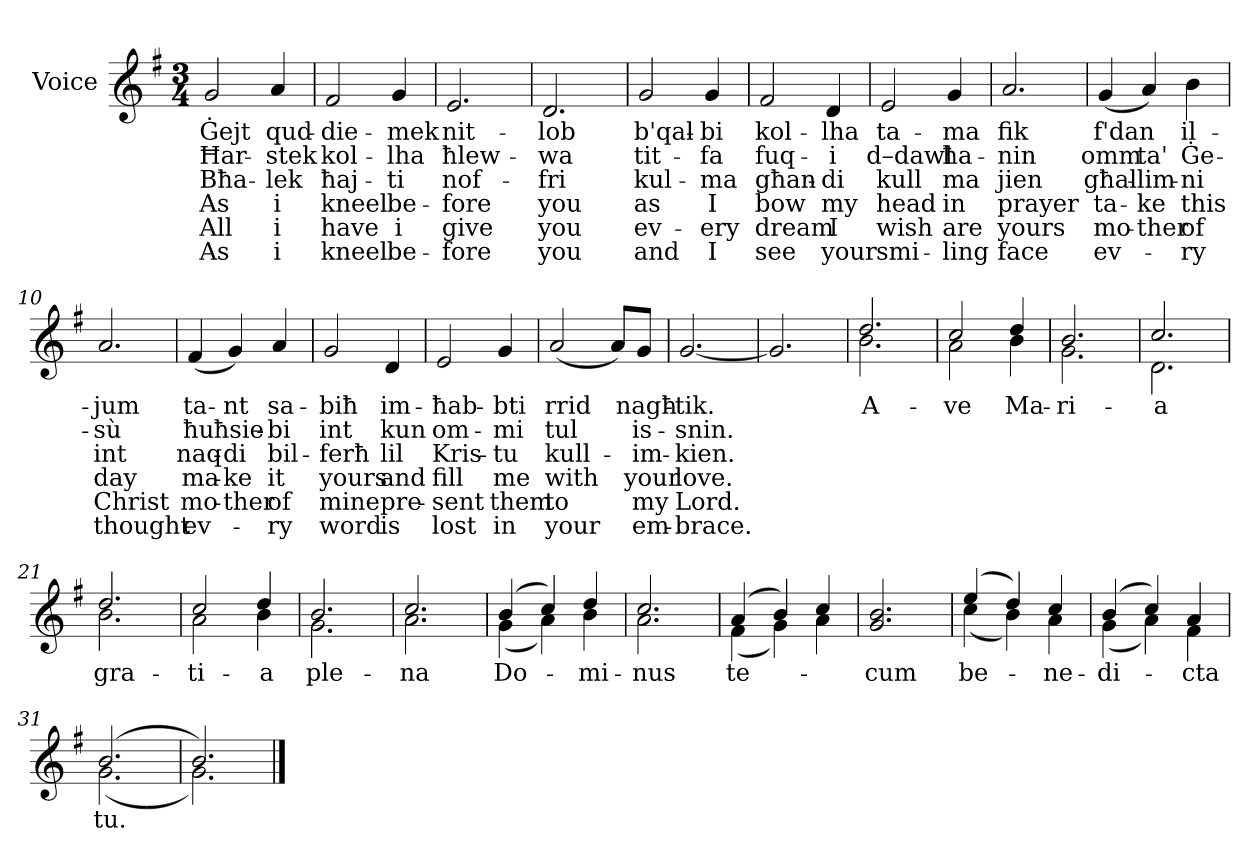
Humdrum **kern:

**kern	**text	**text	**text	**text	**text	**text
*part1	*part1	*part1	*part1	*part1	*part1	*part1
*staff1	*staff1	*staff1	*staff1	*staff1	*staff1	*staff1
*I"Voice	*	*	*	*	*	*
*I'Vo.	*	*	*	*	*	*
*clefG2	*	*	*	*	*	*
*k[f#]	*	*	*	*	*	*
*M3/4	*	*	*	*	*	*
=1	=1	=1	=1	=1	=1	=1
!	!LO:LY:b	!LO:LY:b	!LO:LY:b	!LO:LY:b	!LO:LY:b	!LO:LY:b
2g/	Ġejt	Ħar-	Bħa-	As	All	As
!	!LO:LY:b	!LO:LY:b	!LO:LY:b	!LO:LY:b	!LO:LY:b	!LO:LY:b
4a/	qud-	-stek	-lek	i	i	i
=2	=2	=2	=2	=2	=2	=2
!	!LO:LY:b	!LO:LY:b	!LO:LY:b	!LO:LY:b	!LO:LY:b	!LO:LY:b
2f#/	-die-	kol-	ħaj-	kneel	have	kneel
!	!LO:LY:b	!LO:LY:b	!LO:LY:b	!LO:LY:b	!LO:LY:b	!LO:LY:b
4g/	-mek	-lha	-ti	be-	i	be-
=3	=3	=3	=3	=3	=3	=3
!	!LO:LY:b	!LO:LY:b	!LO:LY:b	!LO:LY:b	!LO:LY:b	!LO:LY:b
2.e/	nit-	ħlew-	nof-	-fore	give	-fore
=4	=4	=4	=4	=4	=4	=4
!	!LO:LY:b	!LO:LY:b	!LO:LY:b	!LO:LY:b	!LO:LY:b	!LO:LY:b
2.d/	-lob	-wa	-fri	you	you	you
=5	=5	=5	=5	=5	=5	=5
!	!LO:LY:b	!LO:LY:b	!LO:LY:b	!LO:LY:b	!LO:LY:b	!LO:LY:b
2g/	b'qal-	tit-	kul-	as	ev-	and
!	!LO:LY:b	!LO:LY:b	!LO:LY:b	!LO:LY:b	!LO:LY:b	!LO:LY:b
4g/	-bi	-fa	-ma	I	-ery	I
=6	=6	=6	=6	=6	=6	=6
!	!LO:LY:b	!LO:LY:b	!LO:LY:b	!LO:LY:b	!LO:LY:b	!LO:LY:b
2f#/	kol-	fuq-	għan-	bow	dream	see
!	!LO:LY:b	!LO:LY:b	!LO:LY:b	!LO:LY:b	!LO:LY:b	!LO:LY:b
4d/	-lha	-i	-di	my	I	your
=7	=7	=7	=7	=7	=7	=7
!	!LO:LY:b	!LO:LY:b	!LO:LY:b	!LO:LY:b	!LO:LY:b	!LO:LY:b
2e/	ta-	d–dawl	kull	head	wish	smi-
!	!LO:LY:b	!LO:LY:b	!LO:LY:b	!LO:LY:b	!LO:LY:b	!LO:LY:b
4g/	-ma	ħa-	ma	in	are	-ling
=8	=8	=8	=8	=8	=8	=8
!	!LO:LY:b	!LO:LY:b	!LO:LY:b	!LO:LY:b	!LO:LY:b	!LO:LY:b
2.a/	fik	-nin	jien	prayer	yours	face
=9	=9	=9	=9	=9	=9	=9
!	!LO:LY:b	!LO:LY:b	!LO:LY:b	!LO:LY:b	!LO:LY:b	!LO:LY:b
(4g/	f'dan	omm	għal-	ta-	mo-	ev-
!	!	!LO:LY:b	!LO:LY:b	!LO:LY:b	!LO:LY:b	!
4a/)	.	ta'	-lim-	-ke	-ther	.
!	!LO:LY:b	!LO:LY:b	!LO:LY:b	!LO:LY:b	!LO:LY:b	!LO:LY:b
4b\	il-	Ġe-	-ni	this	of	-ry
=10	=10	=10	=10	=10	=10	=10
!	!LO:LY:b	!LO:LY:b	!LO:LY:b	!LO:LY:b	!LO:LY:b	!LO:LY:b
2.a/	-jum	-sù	int	day	Christ	thought
!!LO:LB:g=z
=11	=11	=11	=11	=11	=11	=11
!	!LO:LY:b	!LO:LY:b	!LO:LY:b	!LO:LY:b	!LO:LY:b	!LO:LY:b
(4f#/	ta-	ħu	naq-	ma-	mo-	ev-
!	!LO:LY:b	!LO:LY:b	!LO:LY:b	!LO:LY:b	!LO:LY:b	!
4g/)	-nt	ħsie-	-di	-ke	-ther	.
!	!LO:LY:b	!LO:LY:b	!LO:LY:b	!LO:LY:b	!LO:LY:b	!LO:LY:b
4a/	sa-	-bi	bil-	it	of	-ry
=12	=12	=12	=12	=12	=12	=12
!	!LO:LY:b	!LO:LY:b	!LO:LY:b	!LO:LY:b	!LO:LY:b	!LO:LY:b
2g/	-biħ	int	-ferħ	yours	mine	word
!	!LO:LY:b	!LO:LY:b	!LO:LY:b	!LO:LY:b	!LO:LY:b	!LO:LY:b
4d/	im-	kun	lil	and	pre-	is
=13	=13	=13	=13	=13	=13	=13
!	!LO:LY:b	!LO:LY:b	!LO:LY:b	!LO:LY:b	!LO:LY:b	!LO:LY:b
2e/	-ħab-	om-	Kris-	fill	-sent	lost
!	!LO:LY:b	!LO:LY:b	!LO:LY:b	!LO:LY:b	!LO:LY:b	!LO:LY:b
4g/	-bti	-mi	-tu	me	them	in
=14	=14	=14	=14	=14	=14	=14
!	!LO:LY:b	!LO:LY:b	!LO:LY:b	!LO:LY:b	!LO:LY:b	!LO:LY:b
(2a/	rrid	tul	kull-	with	to	your
8a/L)	.	.	.	.	.	.
!	!LO:LY:b	!LO:LY:b	!LO:LY:b	!LO:LY:b	!LO:LY:b	!LO:LY:b
8g/J	nagħ-	is-	-im-	your	my	em-
=15	=15	=15	=15	=15	=15	=15
!	!LO:LY:b	!LO:LY:b	!LO:LY:b	!LO:LY:b	!LO:LY:b	!LO:LY:b
[2.g/	-tik.	-snin.	-kien.	love.	Lord.	-brace.
=16	=16	=16	=16	=16	=16	=16
2.g/]	.	.	.	.	.	.
=17	=17	=17	=17	=17	=17	=17
*^	*	*	*	*	*	*
!	!	!LO:LY:b	!	!	!	!	!
2.dd/	2.b\	A-	.	.	.	.	.
=18	=18	=18	=18	=18	=18	=18	=18
!	!	!LO:LY:b	!	!	!	!	!
2cc/	2a\	-ve	.	.	.	.	.
!	!	!LO:LY:b	!	!	!	!	!
4dd/	4b\	Ma-	.	.	.	.	.
=19	=19	=19	=19	=19	=19	=19	=19
!	!	!LO:LY:b	!	!	!	!	!
2.b/	2.g\	-ri-	.	.	.	.	.
=20	=20	=20	=20	=20	=20	=20	=20
!	!	!LO:LY:b	!	!	!	!	!
2.cc/	2.d\	-a	.	.	.	.	.
=21	=21	=21	=21	=21	=21	=21	=21
!	!	!LO:LY:b	!	!	!	!	!
2.dd/	2.b\	gra-	.	.	.	.	.
!!LO:LB:g=z	!!
=22	=22	=22	=22	=22	=22	=22	=22
!	!	!LO:LY:b	!	!	!	!	!
2cc/	2a\	-ti-	.	.	.	.	.
!	!	!LO:LY:b	!	!	!	!	!
4dd/	4b\	-a	.	.	.	.	.
=23	=23	=23	=23	=23	=23	=23	=23
!	!	!LO:LY:b	!	!	!	!	!
2.b/	2.g\	ple-	.	.	.	.	.
=24	=24	=24	=24	=24	=24	=24	=24
!	!	!LO:LY:b	!	!	!	!	!
2.cc/	2.a\	-na	.	.	.	.	.
=25	=25	=25	=25	=25	=25	=25	=25
!	!	!LO:LY:b	!	!	!	!	!
(4b/	(4g\	Do-	.	.	.	.	.
4cc/)	4a\)	.	.	.	.	.	.
!	!	!LO:LY:b	!	!	!	!	!
4dd/	4b\	-mi-	.	.	.	.	.
=26	=26	=26	=26	=26	=26	=26	=26
!	!	!LO:LY:b	!	!	!	!	!
2.cc/	2.a\	-nus	.	.	.	.	.
=27	=27	=27	=27	=27	=27	=27	=27
!	!	!LO:LY:b	!	!	!	!	!
(4a/	(4f#\	te-	.	.	.	.	.
4b/)	4g\)	.	.	.	.	.	.
4cc/	4a\	.	.	.	.	.	.
=28	=28	=28	=28	=28	=28	=28	=28
!	!	!LO:LY:b	!	!	!	!	!
*v	*v	*	*	*	*	*	*
2.g/ 2.b/	-cum	.	.	.	.	.
=29	=29	=29	=29	=29	=29	=29
!	!LO:LY:b	!	!	!	!	!
*^	*	*	*	*	*	*
(4ee/	(4cc\	be-	.	.	.	.	.
4dd/)	4b\)	.	.	.	.	.	.
!	!	!LO:LY:b	!	!	!	!	!
4cc/	4a\	-ne-	.	.	.	.	.
=30	=30	=30	=30	=30	=30	=30	=30
!	!	!LO:LY:b	!	!	!	!	!
(4b/	(4g\	-di-	.	.	.	.	.
4cc/)	4a\)	.	.	.	.	.	.
!	!	!LO:LY:b	!	!	!	!	!
4a/	4f#\	-cta	.	.	.	.	.
=31	=31	=31	=31	=31	=31	=31	=31
!	!	!LO:LY:b	!	!	!	!	!
(2.b/	(2.g\	tu.	.	.	.	.	.
=32	=32	=32	=32	=32	=32	=32	=32
2.b/)	2.g\)	.	.	.	.	.	.
*v	*v	*	*	*	*	*	*
==	==	==	==	==	==	==
*-	*-	*-	*-	*-	*-	*-
